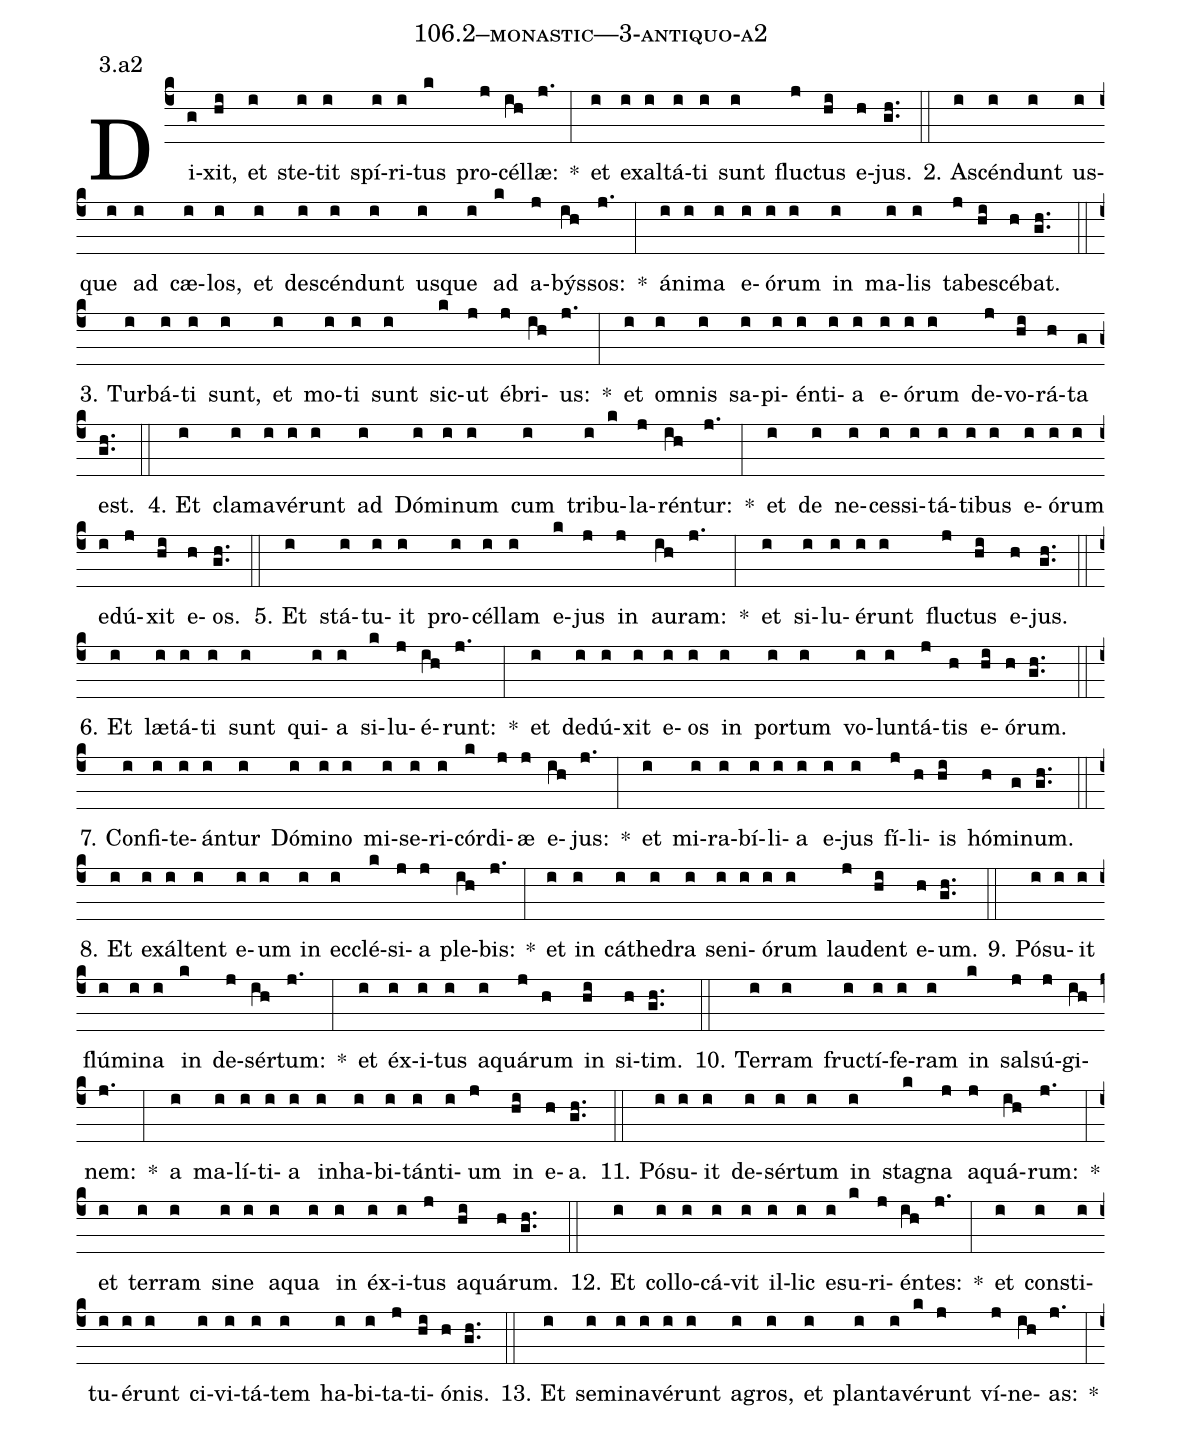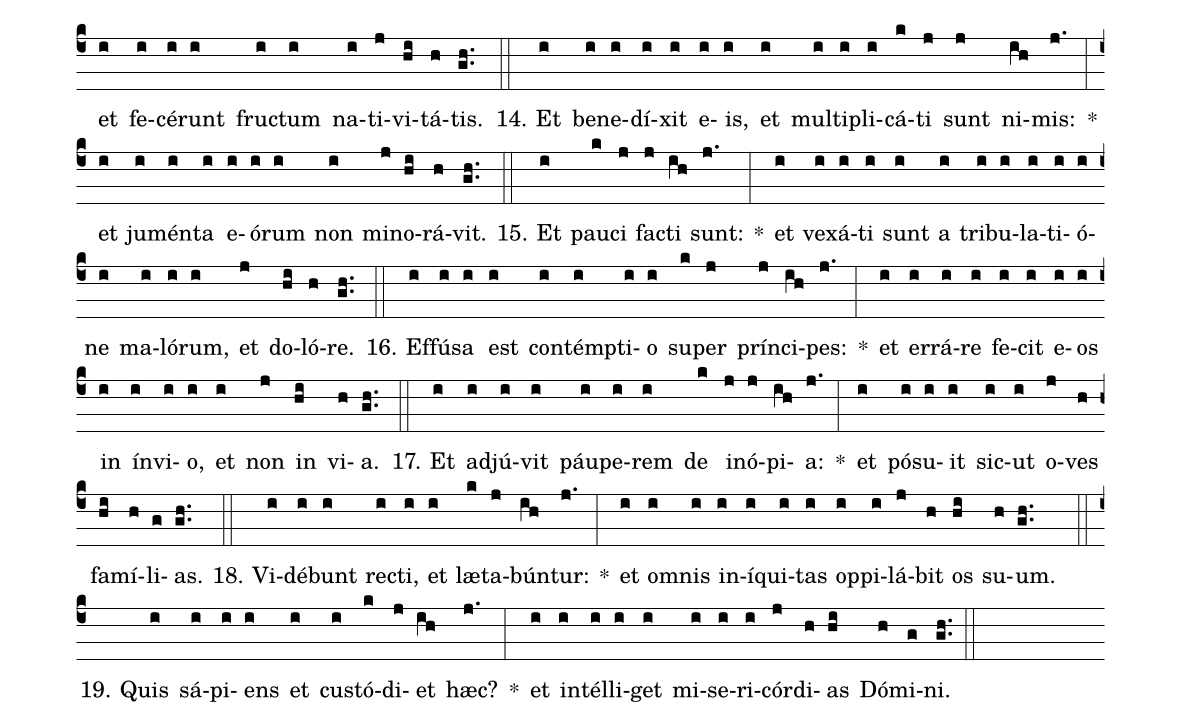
name: 106.2--monastic---3-antiquo-a2;
annotation: 3.a2;
%%
(c4)Di(g)xit,(hi) et(i) ste(i)tit(i) spí(i)ri(i)tus(k) pro(j)cél(ih)læ:(j.) *(:) et(i) ex(i)al(i)tá(i)ti(i) sunt(i) fluc(j)tus(hi) e(h)jus.(gh..) (::)
2. A(i)scén(i)dunt(i) us(i)que(i) ad(i) cæ(i)los,(i) et(i) de(i)scén(i)dunt(i) us(i)que(i) ad(k) a(j)býs(ih)sos:(j.) *(:) á(i)ni(i)ma(i) e(i)ó(i)rum(i) in(i) ma(i)lis(i) ta(j)be(hi)scé(h)bat.(gh..) (::)
3. Tur(i)bá(i)ti(i) sunt,(i) et(i) mo(i)ti(i) sunt(i) sic(k)ut(j) é(j)bri(ih)us:(j.) *(:) et(i) om(i)nis(i) sa(i)pi(i)én(i)ti(i)a(i) e(i)ó(i)rum(i) de(j)vo(hi)rá(h)ta(g) est.(gh..) (::)
4. Et(i) cla(i)ma(i)vé(i)runt(i) ad(i) Dó(i)mi(i)num(i) cum(i) tri(i)bu(k)la(j)rén(ih)tur:(j.) *(:) et(i) de(i) ne(i)ces(i)si(i)tá(i)ti(i)bus(i) e(i)ó(i)rum(i) e(i)dú(j)xit(hi) e(h)os.(gh..) (::)
5. Et(i) stá(i)tu(i)it(i) pro(i)cél(i)lam(i) e(k)jus(j) in(j) au(ih)ram:(j.) *(:) et(i) si(i)lu(i)é(i)runt(i) fluc(j)tus(hi) e(h)jus.(gh..) (::)
6. Et(i) læ(i)tá(i)ti(i) sunt(i) qui(i)a(i) si(k)lu(j)é(ih)runt:(j.) *(:) et(i) de(i)dú(i)xit(i) e(i)os(i) in(i) por(i)tum(i) vo(i)lun(i)tá(j)tis(h) e(hi)ó(h)rum.(gh..) (::)
7. Con(i)fi(i)te(i)án(i)tur(i) Dó(i)mi(i)no(i) mi(i)se(i)ri(i)cór(k)di(j)æ(j) e(ih)jus:(j.) *(:) et(i) mi(i)ra(i)bí(i)li(i)a(i) e(i)jus(i) fí(j)li(h)is(hi) hó(h)mi(g)num.(gh..) (::)
8. Et(i) ex(i)ál(i)tent(i) e(i)um(i) in(i) ec(i)clé(k)si(j)a(j) ple(ih)bis:(j.) *(:) et(i) in(i) cá(i)the(i)dra(i) se(i)ni(i)ó(i)rum(i) lau(j)dent(hi) e(h)um.(gh..) (::)
9. Pó(i)su(i)it(i) flú(i)mi(i)na(i) in(k) de(j)sér(ih)tum:(j.) *(:) et(i) éx(i)i(i)tus(i) a(i)quá(j)rum(h) in(hi) si(h)tim.(gh..) (::)
10. Ter(i)ram(i) fruc(i)tí(i)fe(i)ram(i) in(k) sal(j)sú(j)gi(ih)nem:(j.) *(:) a(i) ma(i)lí(i)ti(i)a(i) in(i)ha(i)bi(i)tán(i)ti(i)um(j) in(hi) e(h)a.(gh..) (::)
11. Pó(i)su(i)it(i) de(i)sér(i)tum(i) in(i) sta(k)gna(j) a(j)quá(ih)rum:(j.) *(:) et(i) ter(i)ram(i) si(i)ne(i) a(i)qua(i) in(i) éx(i)i(i)tus(j) a(hi)quá(h)rum.(gh..) (::)
12. Et(i) col(i)lo(i)cá(i)vit(i) il(i)lic(i) e(i)su(k)ri(j)én(ih)tes:(j.) *(:) et(i) con(i)sti(i)tu(i)é(i)runt(i) ci(i)vi(i)tá(i)tem(i) ha(i)bi(i)ta(j)ti(hi)ó(h)nis.(gh..) (::)
13. Et(i) se(i)mi(i)na(i)vé(i)runt(i) a(i)gros,(i) et(i) plan(i)ta(i)vé(k)runt(j) ví(j)ne(ih)as:(j.) *(:) et(i) fe(i)cé(i)runt(i) fruc(i)tum(i) na(i)ti(j)vi(hi)tá(h)tis.(gh..) (::)
14. Et(i) be(i)ne(i)dí(i)xit(i) e(i)is,(i) et(i) mul(i)ti(i)pli(i)cá(k)ti(j) sunt(j) ni(ih)mis:(j.) *(:) et(i) ju(i)mén(i)ta(i) e(i)ó(i)rum(i) non(i) mi(j)no(hi)rá(h)vit.(gh..) (::)
15. Et(i) pau(k)ci(j) fac(j)ti(ih) sunt:(j.) *(:) et(i) ve(i)xá(i)ti(i) sunt(i) a(i) tri(i)bu(i)la(i)ti(i)ó(i)ne(i) ma(i)ló(i)rum,(i) et(j) do(hi)ló(h)re.(gh..) (::)
16. Ef(i)fú(i)sa(i) est(i) con(i)témp(i)ti(i)o(i) su(k)per(j) prín(j)ci(ih)pes:(j.) *(:) et(i) er(i)rá(i)re(i) fe(i)cit(i) e(i)os(i) in(i) ín(i)vi(i)o,(i) et(i) non(j) in(hi) vi(h)a.(gh..) (::)
17. Et(i) ad(i)jú(i)vit(i) páu(i)pe(i)rem(i) de(k) in(j)ó(j)pi(ih)a:(j.) *(:) et(i) pó(i)su(i)it(i) sic(i)ut(i) o(j)ves(h) fa(hi)mí(h)li(g)as.(gh..) (::)
18. Vi(i)dé(i)bunt(i) rec(i)ti,(i) et(i) læ(k)ta(j)bún(ih)tur:(j.) *(:) et(i) om(i)nis(i) in(i)í(i)qui(i)tas(i) op(i)pi(i)lá(j)bit(h) os(hi) su(h)um.(gh..) (::)
19. Quis(i) sá(i)pi(i)ens(i) et(i) cus(i)tó(k)di(j)et(ih) hæc?(j.) *(:) et(i) in(i)tél(i)li(i)get(i) mi(i)se(i)ri(i)cór(j)di(h)as(hi) Dó(h)mi(g)ni.(gh..) (::)
